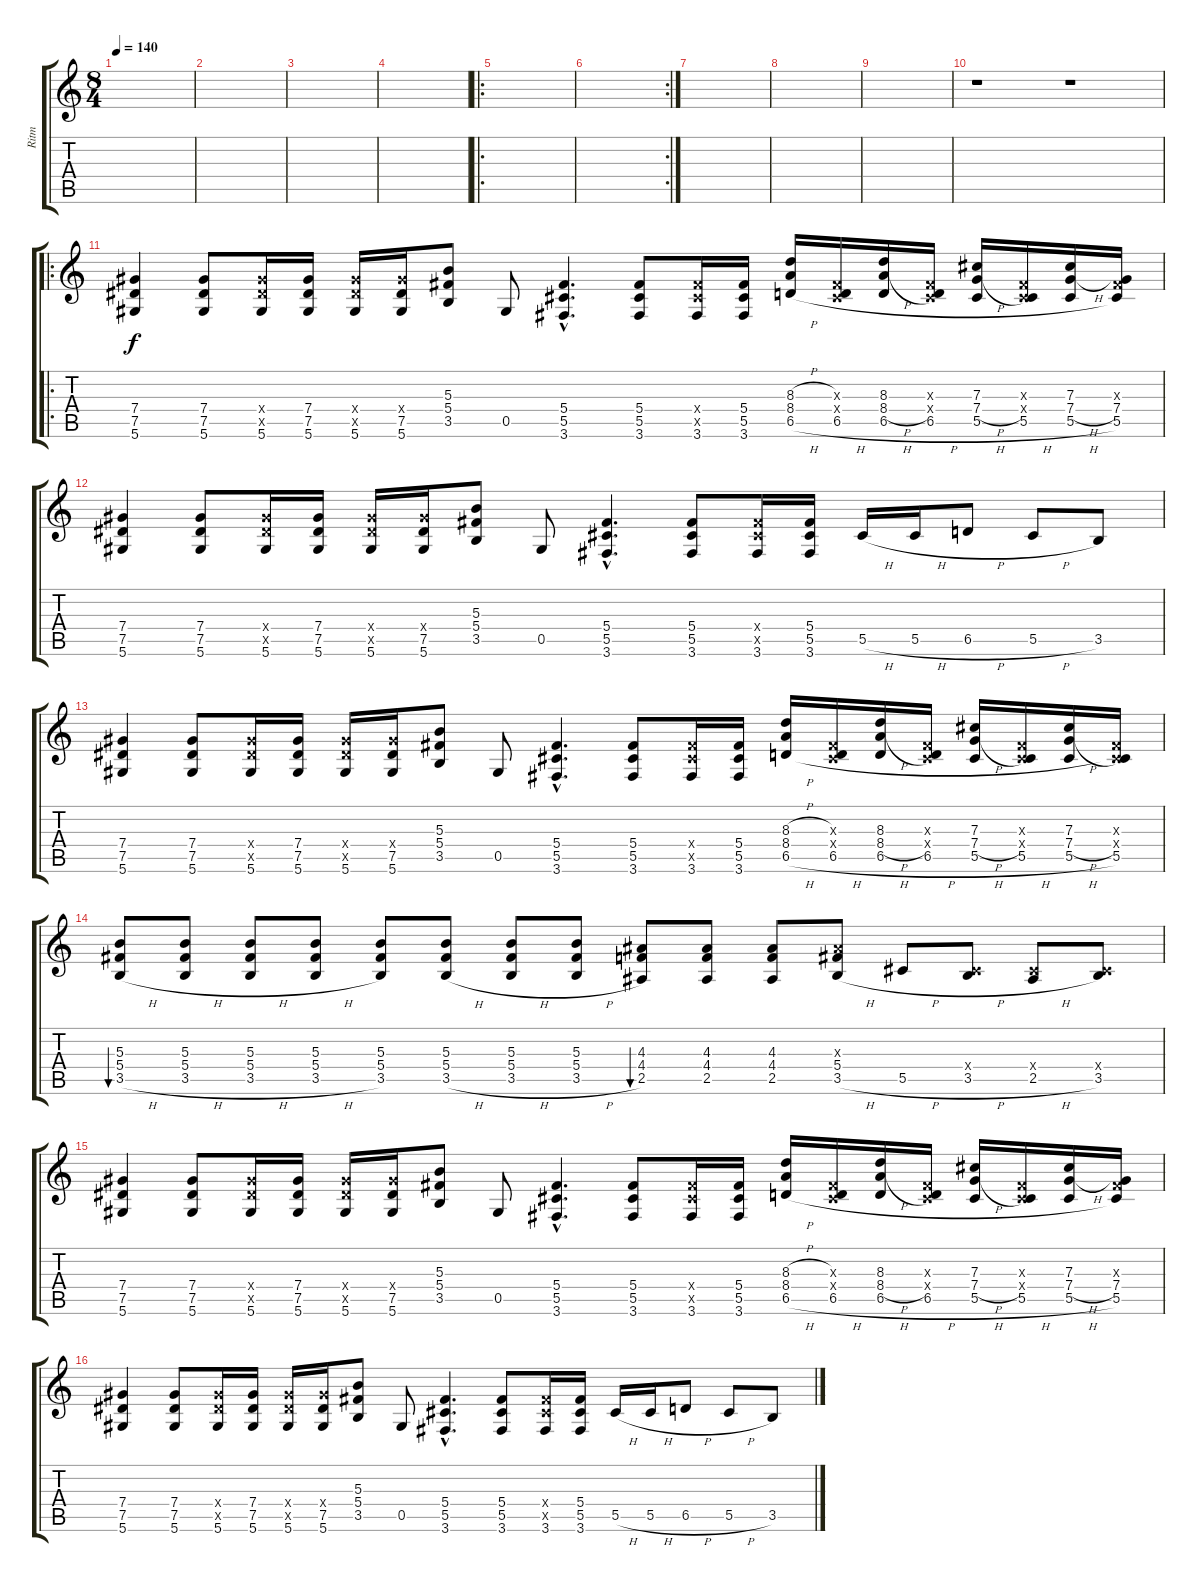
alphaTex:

\track ("Ritm" "Ritm") {instrument electricguitarjazz}
\staff {score tabs}
\tuning (Eb4 Bb3 Gb3 Db3 Ab2 Eb2) {hide}
\ts (8 4)
\tempo 140
\clef g2
\ks c
|
|
|
|
\ro
|
\rc 2
|
|
|
|
r.1 r.1 |
\ro
(7.4 7.5 5.6).4 (7.4 7.5 5.6).8 (7.4{x} 7.5{x} 5.6).16 (7.4 7.5 5.6).16 (7.4{x} 7.5{x} 5.6).16 (7.4{x} 7.5 5.6).16 (5.3 5.4 3.5).8 0.5.8 (5.4{hac} 5.5{hac} 3.6{hac}).4{d} (5.4 5.5 3.6).8 (5.4{x} 5.5{x} 3.6).16 (5.4 5.5 3.6).16 (8.3{h} 8.4{h} 6.5{h}).16 (0.3{x} 0.4{x} 6.5{h}).16 (8.3 8.4{h} 6.5{h}).16 (0.3{x} 0.4{x} 6.5{h}).16 (7.3 7.4{h} 5.5{h}).16 (0.3{x} 0.4{x} 5.5{h}).16 (7.3 7.4{h} 5.5{h}).16 (0.3{x} 7.4 5.5).16 |
(7.4 7.5 5.6).4 (7.4 7.5 5.6).8 (7.4{x} 7.5{x} 5.6).16 (7.4 7.5 5.6).16 (7.4{x} 7.5{x} 5.6).16 (7.4{x} 7.5 5.6).16 (5.3 5.4 3.5).8 0.5.8 (5.4{hac} 5.5{hac} 3.6{hac}).4{d} (5.4 5.5 3.6).8 (5.4{x} 5.5{x} 3.6).16 (5.4 5.5 3.6).16 5.5{h}.16 5.5{h}.16 6.5{h}.8 5.5{h}.8 3.5.8 |
(7.4 7.5 5.6).4 (7.4 7.5 5.6).8 (7.4{x} 7.5{x} 5.6).16 (7.4 7.5 5.6).16 (7.4{x} 7.5{x} 5.6).16 (7.4{x} 7.5 5.6).16 (5.3 5.4 3.5).8 0.5.8 (5.4{hac} 5.5{hac} 3.6{hac}).4{d} (5.4 5.5 3.6).8 (5.4{x} 5.5{x} 3.6).16 (5.4 5.5 3.6).16 (8.3{h} 8.4{h} 6.5{h}).16 (0.3{x} 0.4{x} 6.5{h}).16 (8.3 8.4{h} 6.5{h}).16 (0.3{x} 0.4{x} 6.5{h}).16 (7.3 7.4{h} 5.5{h}).16 (0.3{x} 0.4{x} 5.5{h}).16 (7.3 7.4{h} 5.5{h}).16 (0.3{x} 0.4{x} 5.5).16 |
(5.3 5.4 3.5{h}).8{bu 480} (5.3 5.4 3.5{h}).8 (5.3 5.4 3.5{h}).8 (5.3 5.4 3.5{h}).8 (5.3 5.4 3.5).8 (5.3 5.4 3.5{h}).8 (5.3 5.4 3.5{h}).8 (5.3 5.4 3.5{h}).8 (4.3 4.4 2.5).8{bu 30} (4.3 4.4 2.5).8 (4.3 4.4 2.5).8 (4.3{x} 5.4 3.5{h}).8 5.5{h}.8 (0.4{x} 3.5{h}).8 (0.4{x} 2.5{h}).8 (0.4{x} 3.5).8 |
(7.4 7.5 5.6).4 (7.4 7.5 5.6).8 (7.4{x} 7.5{x} 5.6).16 (7.4 7.5 5.6).16 (7.4{x} 7.5{x} 5.6).16 (7.4{x} 7.5 5.6).16 (5.3 5.4 3.5).8 0.5.8 (5.4{hac} 5.5{hac} 3.6{hac}).4{d} (5.4 5.5 3.6).8 (5.4{x} 5.5{x} 3.6).16 (5.4 5.5 3.6).16 (8.3{h} 8.4{h} 6.5{h}).16 (0.3{x} 0.4{x} 6.5{h}).16 (8.3 8.4{h} 6.5{h}).16 (0.3{x} 0.4{x} 6.5{h}).16 (7.3 7.4{h} 5.5{h}).16 (0.3{x} 0.4{x} 5.5{h}).16 (7.3 7.4{h} 5.5{h}).16 (0.3{x} 7.4 5.5).16 |
(7.4 7.5 5.6).4 (7.4 7.5 5.6).8 (7.4{x} 7.5{x} 5.6).16 (7.4 7.5 5.6).16 (7.4{x} 7.5{x} 5.6).16 (7.4{x} 7.5 5.6).16 (5.3 5.4 3.5).8 0.5.8 (5.4{hac} 5.5{hac} 3.6{hac}).4{d} (5.4 5.5 3.6).8 (5.4{x} 5.5{x} 3.6).16 (5.4 5.5 3.6).16 5.5{h}.16 5.5{h}.16 6.5{h}.8 5.5{h}.8 3.5.8
